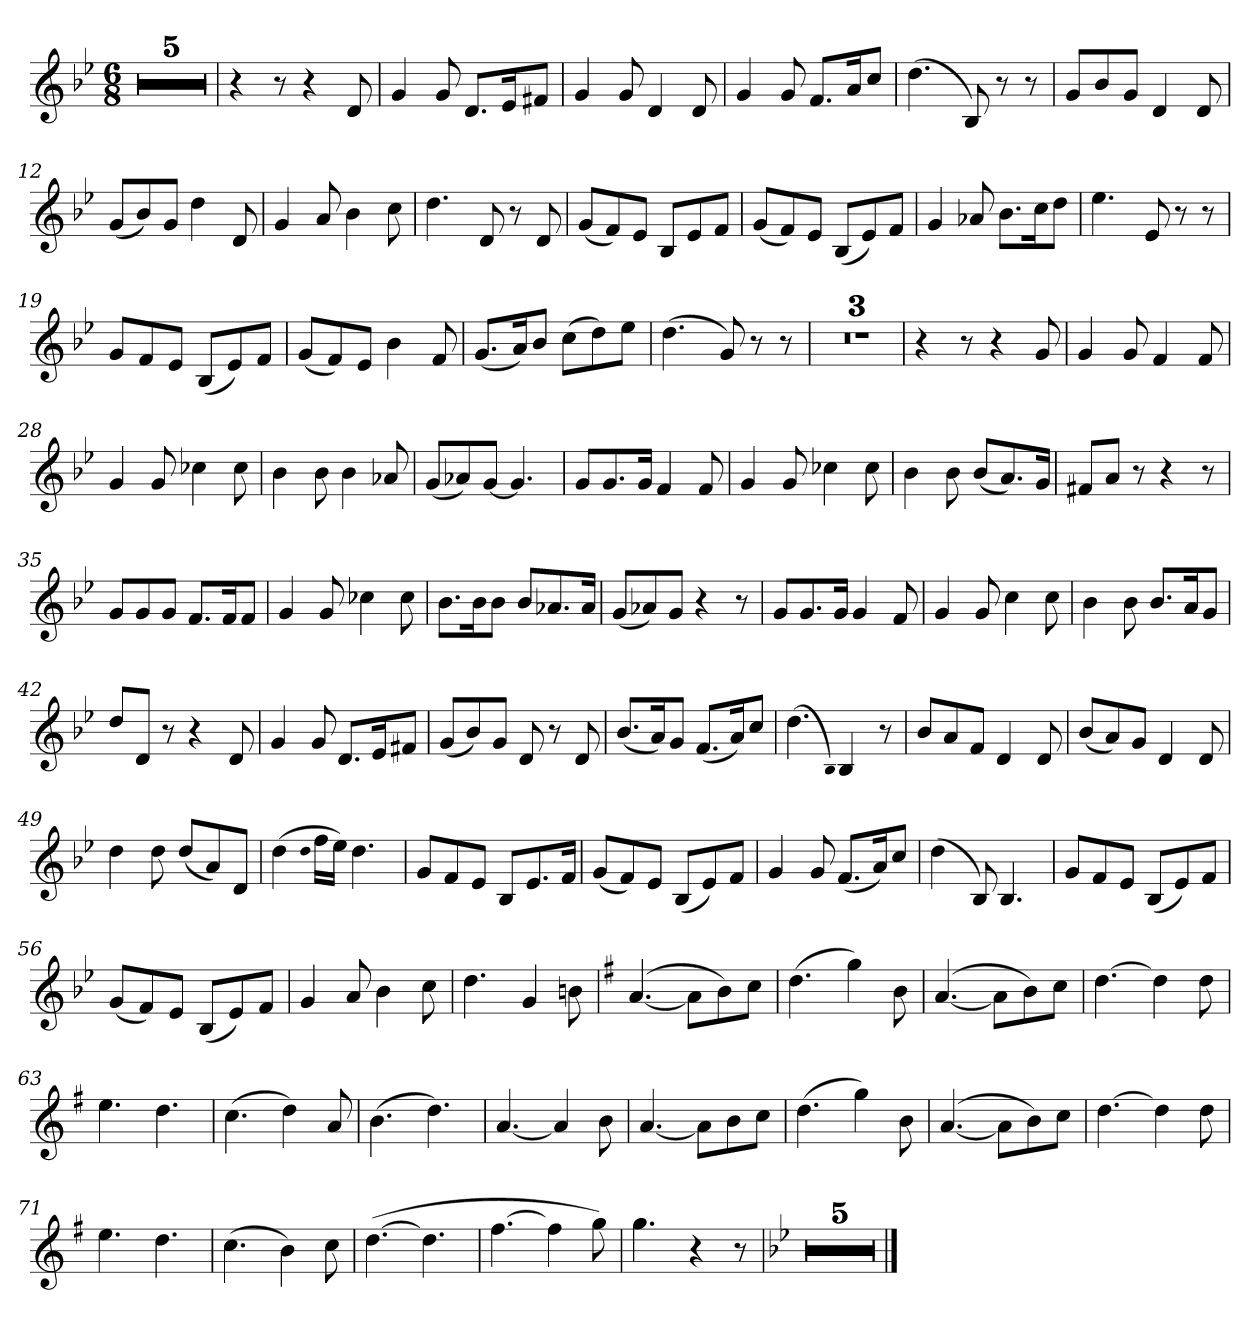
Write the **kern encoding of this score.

**kern
*part1
*staff1
*clefG2
*k[b-e-]
*M6/8
=
2.r
=2
2.r
=3
2.r
=4
2.r
=5
2.r
=6
4r
8r
4r
8d
=7
4g
8g
8.d/L
16e-/K
8f#X/J
=8
4g
8g
4d
8d
=9
4g
8g
8.f/L
16a/K
8cc/J
=10
(4.dd
8B-)
8r
8r
=11
8g/L
8b-/
8g/J
4d
8d
=12
(8g/L
8b-/)
8g/J
4dd
8d
=13
4g
8a
4b-
8cc
=14
4.dd
8d
8r
8d
=15
(8g/L
8f/)
8e-/J
8B-/L
8e-/
8f/J
=16
(8g/L
8f/)
8e-/J
(8B-/L
8e-/)
8f/J
=17
4g
8a-X
8.b-\L
16cc\K
8dd\J
=18
4.ee-
8e-
8r
8r
=19
8g/L
8f/
8e-/J
(8B-/L
8e-/)
8f/J
=20
(8g/L
8f/)
8e-/J
4b-
8f
=21
(8.g/L
16a/K)
8b-/J
(8cc\L
8dd\)
8ee-\J
=22
(4.dd
8g)
8r
8r
=23
2.r
=24
2.r
=25
2.r
=26
4r
8r
4r
8g
=27
4g
8g
4f
8f
=28
4g
8g
4cc-X
8cc-
=29
4b-
8b-
4b-
8a-X
=30
(8g/L
8a-X/)
[8g/J
4.g]
=31
8g/L
8.g/
16g/Jk
4f
8f
=32
4g
8g
4cc-X
8cc-
=33
4b-
8b-
(8b-/L
8.a/)
16g/Jk
=34
8f#X/L
8a/J
8r
4r
8r
=35
8g/L
8g/
8g/J
8.f/L
16f/K
8f/J
=36
4g
8g
4cc-X
8cc-
=37
8.b-\L
16b-\K
8b-\J
8b-/L
8.a-X/
16a-/Jk
=38
(8g/L
8a-X/)
8g/J
4r
8r
=39
8g/L
8.g/
16g/Jk
4g
8f
=40
4g
8g
4cc
8cc
=41
4b-
8b-
8.b-/L
16a/K
8g/J
=42
8dd/L
8d/J
8r
4r
8d
=43
4g
8g
8.d/L
16e-/K
8f#X/J
=44
(8g/L
8b-/)
8g/J
8d
8r
8d
=45
(8.b-/L
16a/K)
8g/J
(8.f/L
16a/K)
8cc/J
=46
(4.dd
qB-)
4B-
8r
=47
8b-/L
8a/
8f/J
4d
8d
=48
(8b-/L
8a/)
8g/J
4d
8d
=49
4dd
8dd
(8dd/L
8a/)
8d/J
=50
(4dd
qdd
16ff\LL
16ee-\JJ)
4.dd
=51
8g/L
8f/
8e-/J
8B-/L
8.e-/
16f/Jk
=52
(8g/L
8f/)
8e-/J
(8B-/L
8e-/)
8f/J
=53
4g
8g
(8.f/L
16a/K)
8cc/J
=54
(4dd
8B-)
4.B-
=55
8g/L
8f/
8e-/J
(8B-/L
8e-/)
8f/J
=56
(8g/L
8f/)
8e-/J
(8B-/L
8e-/)
8f/J
=57
4g
8a
4b-
8cc
=58
4.dd
4g
8bn
=59
*k[f#]
([4.a
8a\L]
8b\)
8cc\J
=60
(4.dd
4gg)
8b
=61
([4.a
8a\L]
8b\)
8cc\J
=62
[4.dd
4dd]
8dd
=63
4.ee
4.dd
=64
(4.cc
4dd)
8a
=65
(4.b
4.dd)
=66
[4.a
4a]
8b
=67
[4.a
8a\L]
8b\
8cc\J
=68
(4.dd
4gg)
8b
=69
([4.a
8a\L]
8b\)
8cc\J
=70
[4.dd
4dd]
8dd
=71
4.ee
4.dd
=72
(4.cc
4b)
8cc
=73
([4.dd
4.dd]
=74
[4.ff#
4ff#]
8gg)
=75
4.gg
4r
8r
=76
*k[b-e-]
2.r
=77
2.r
=78
2.r
=79
2.r
=80
2.r
==
*-
